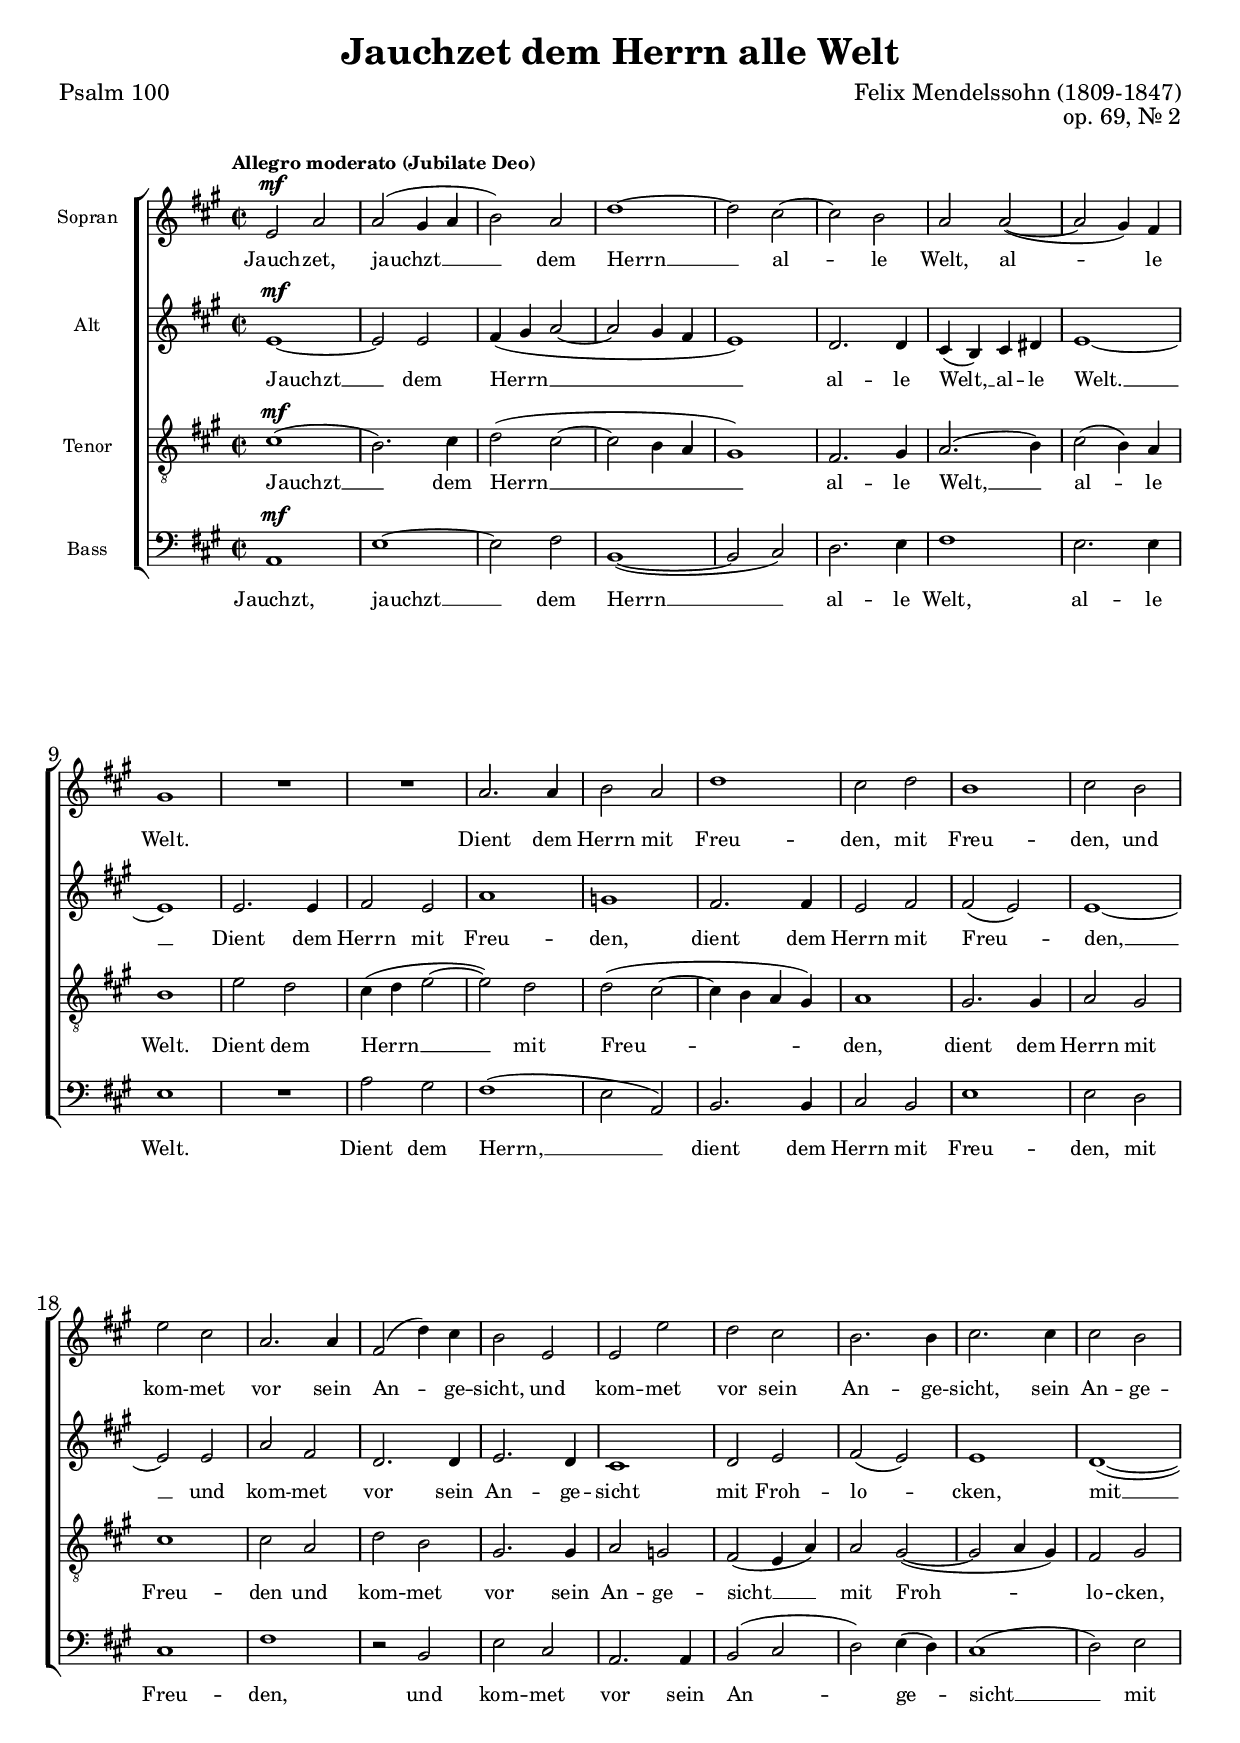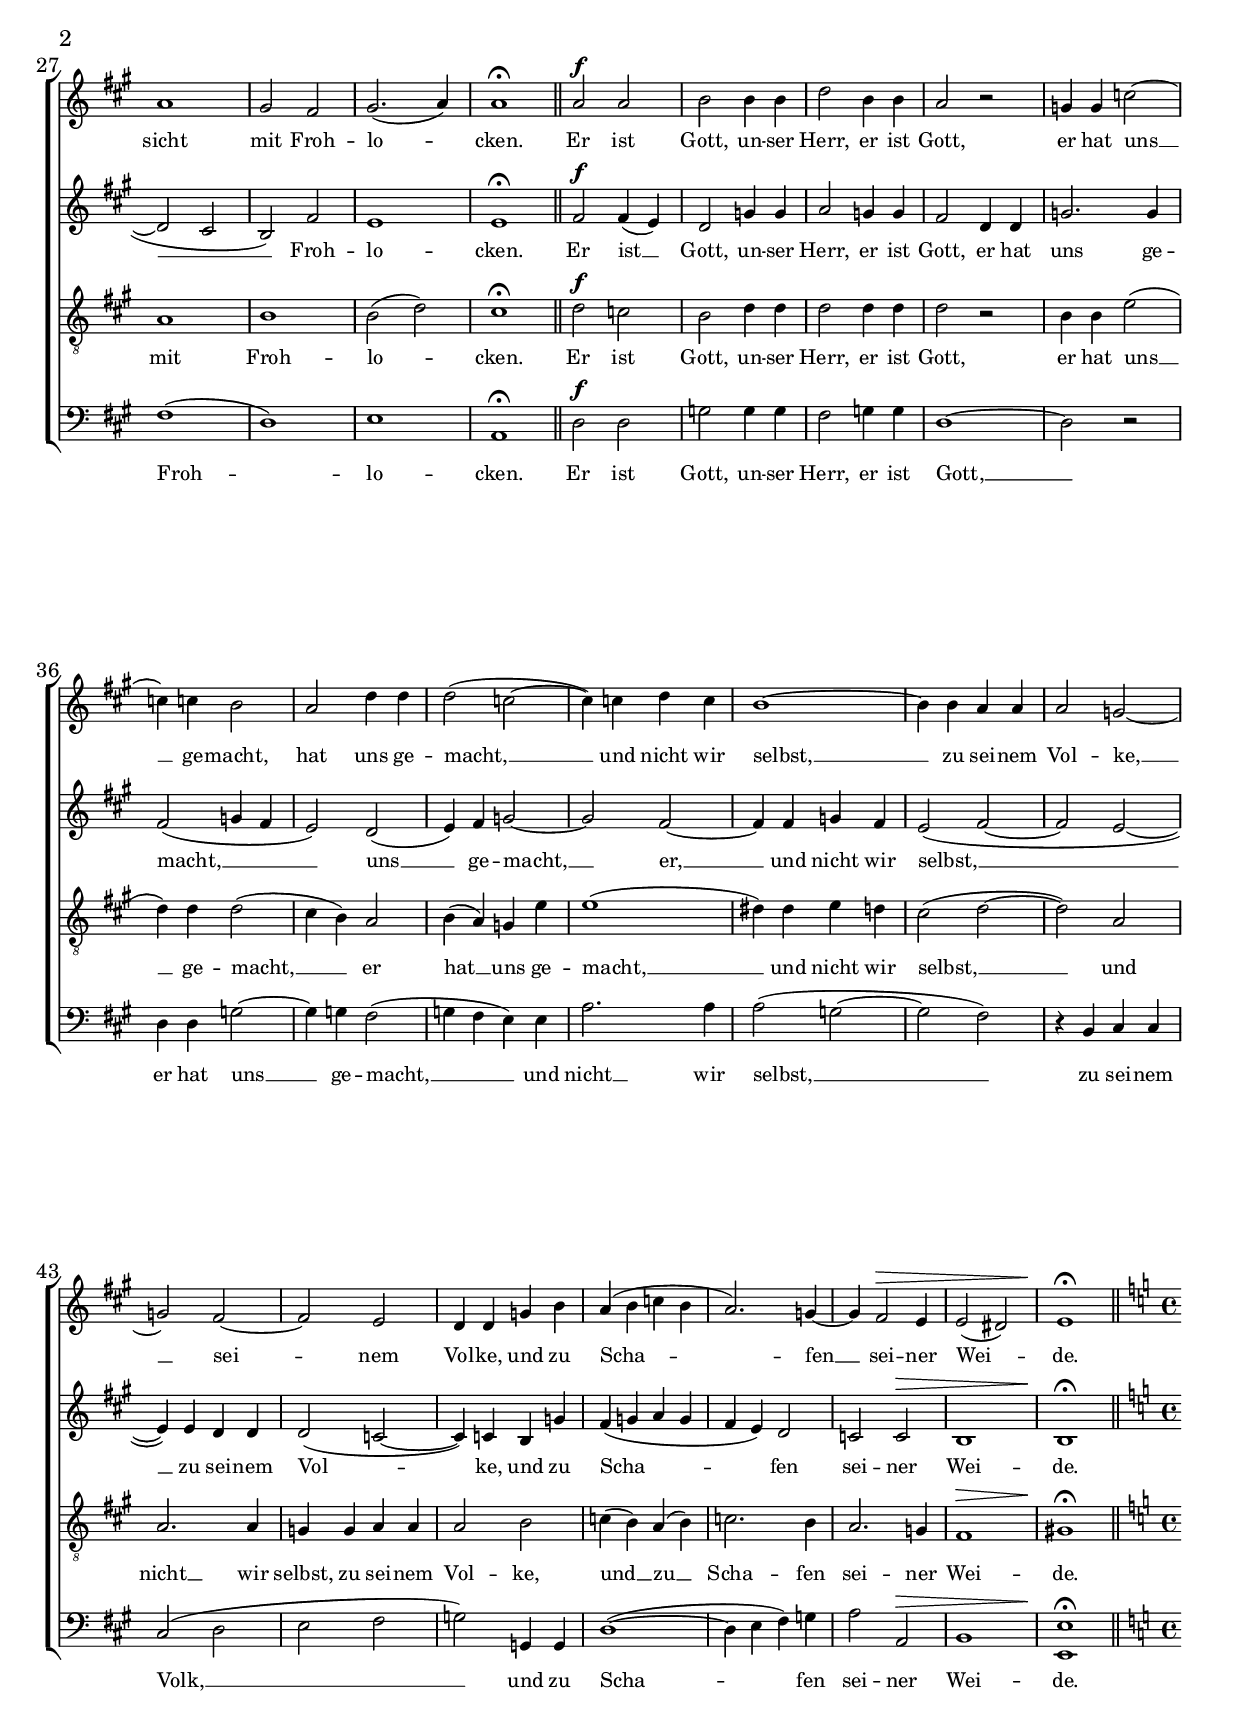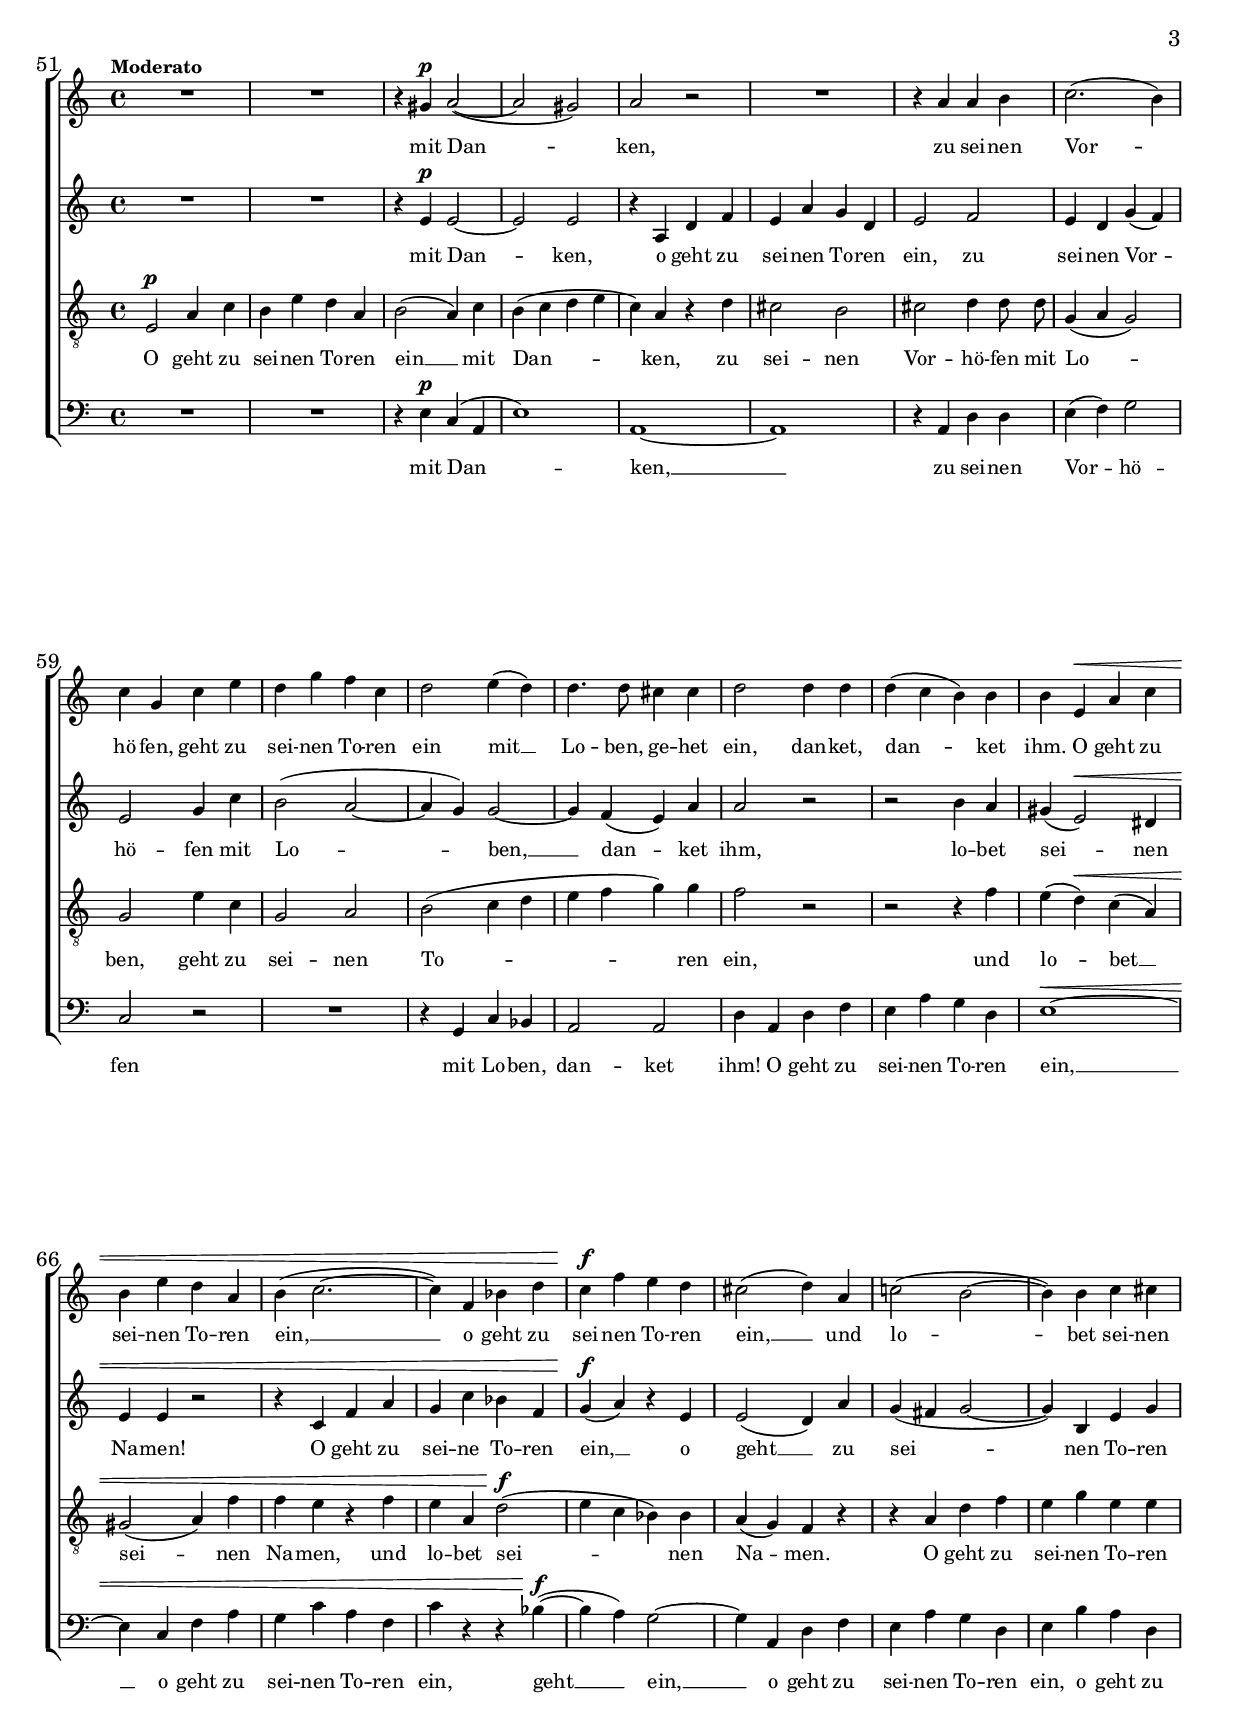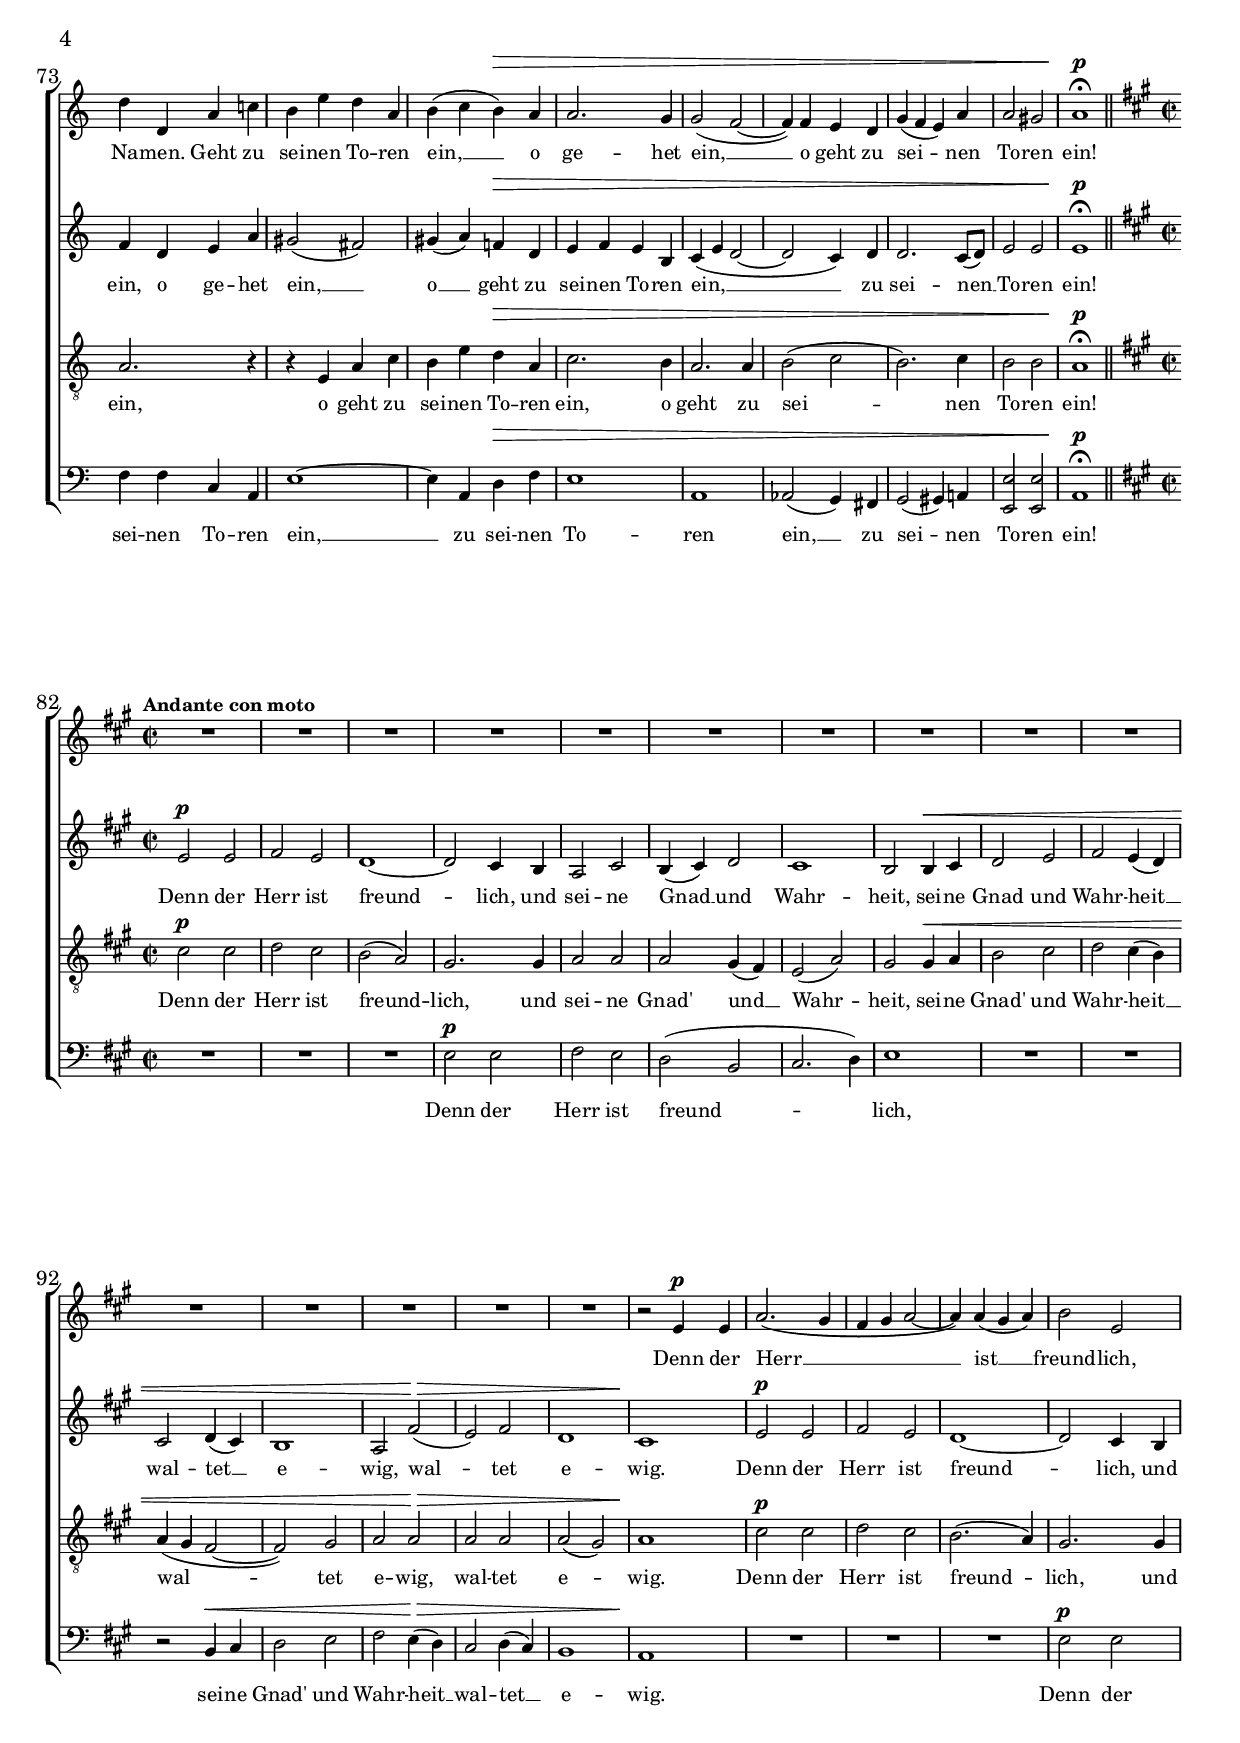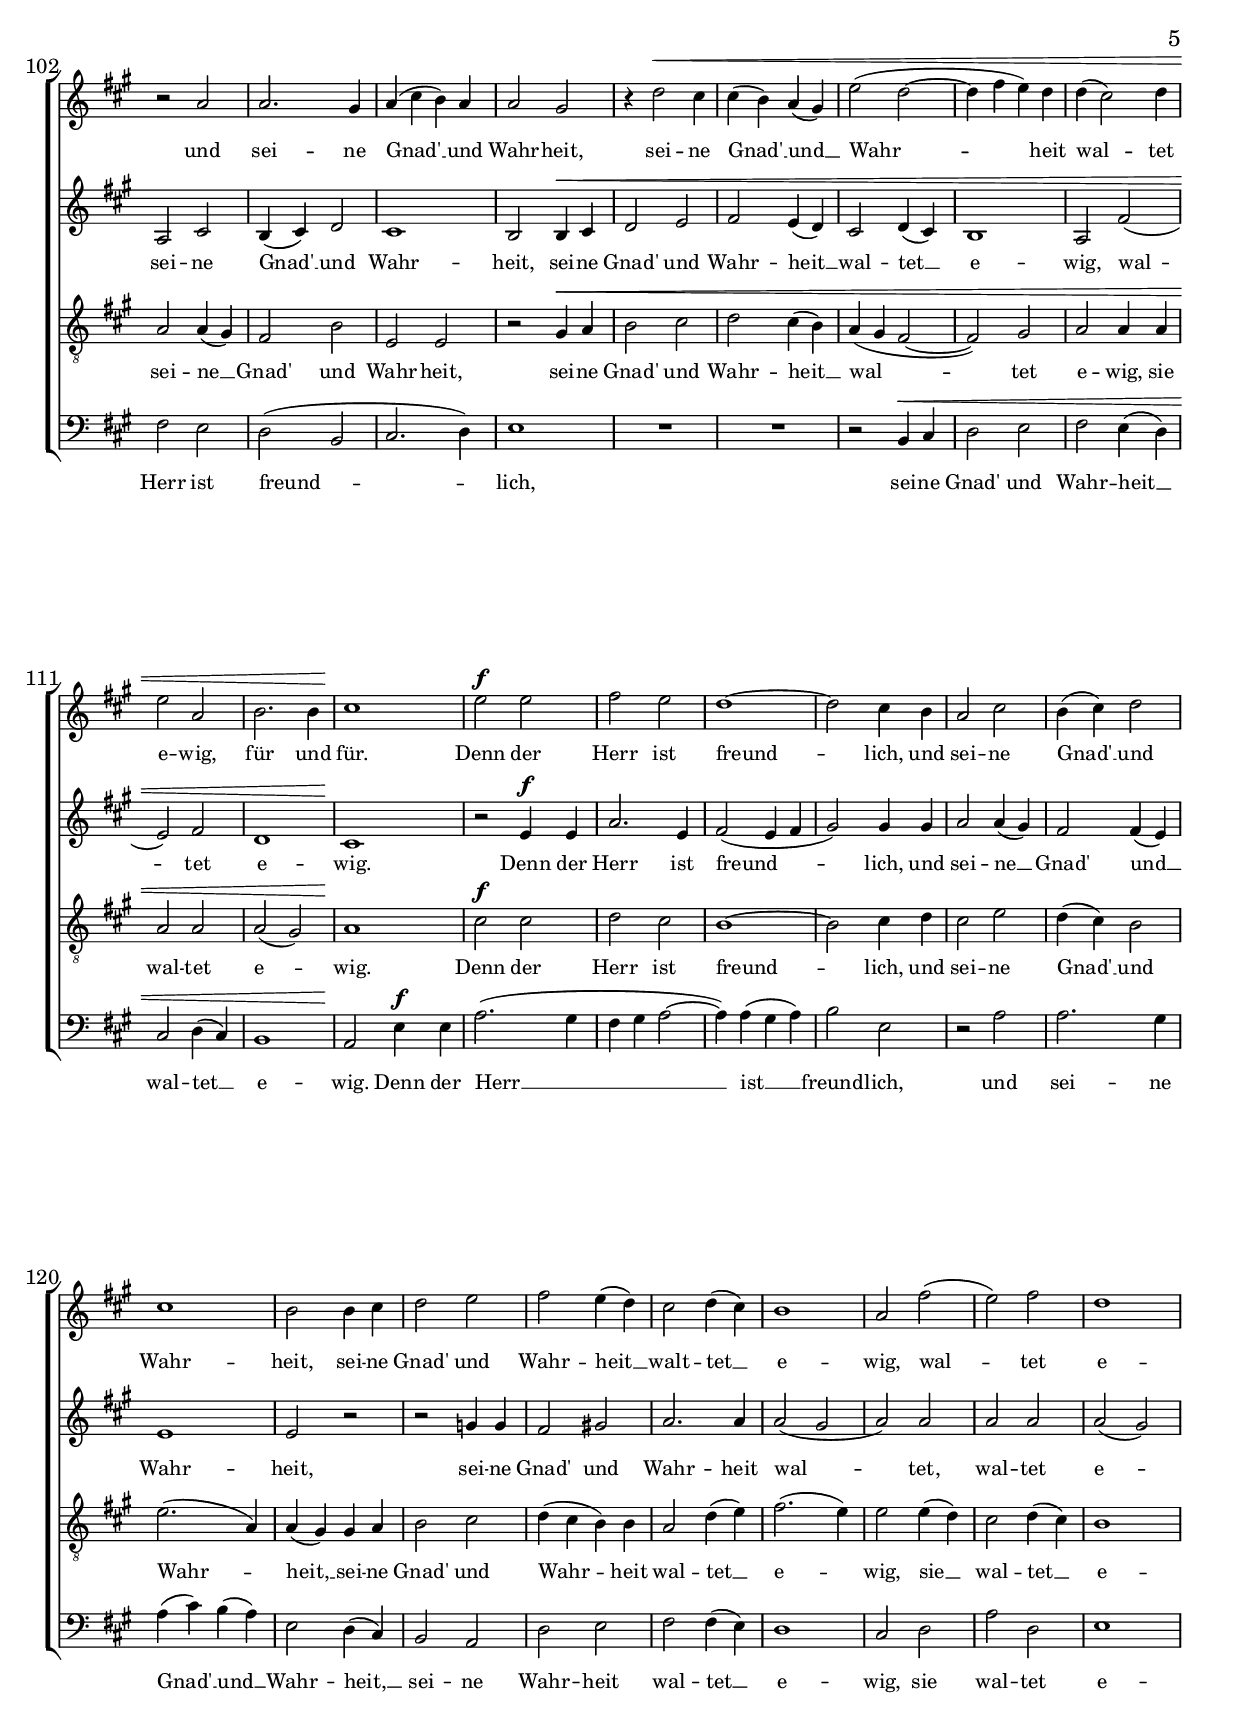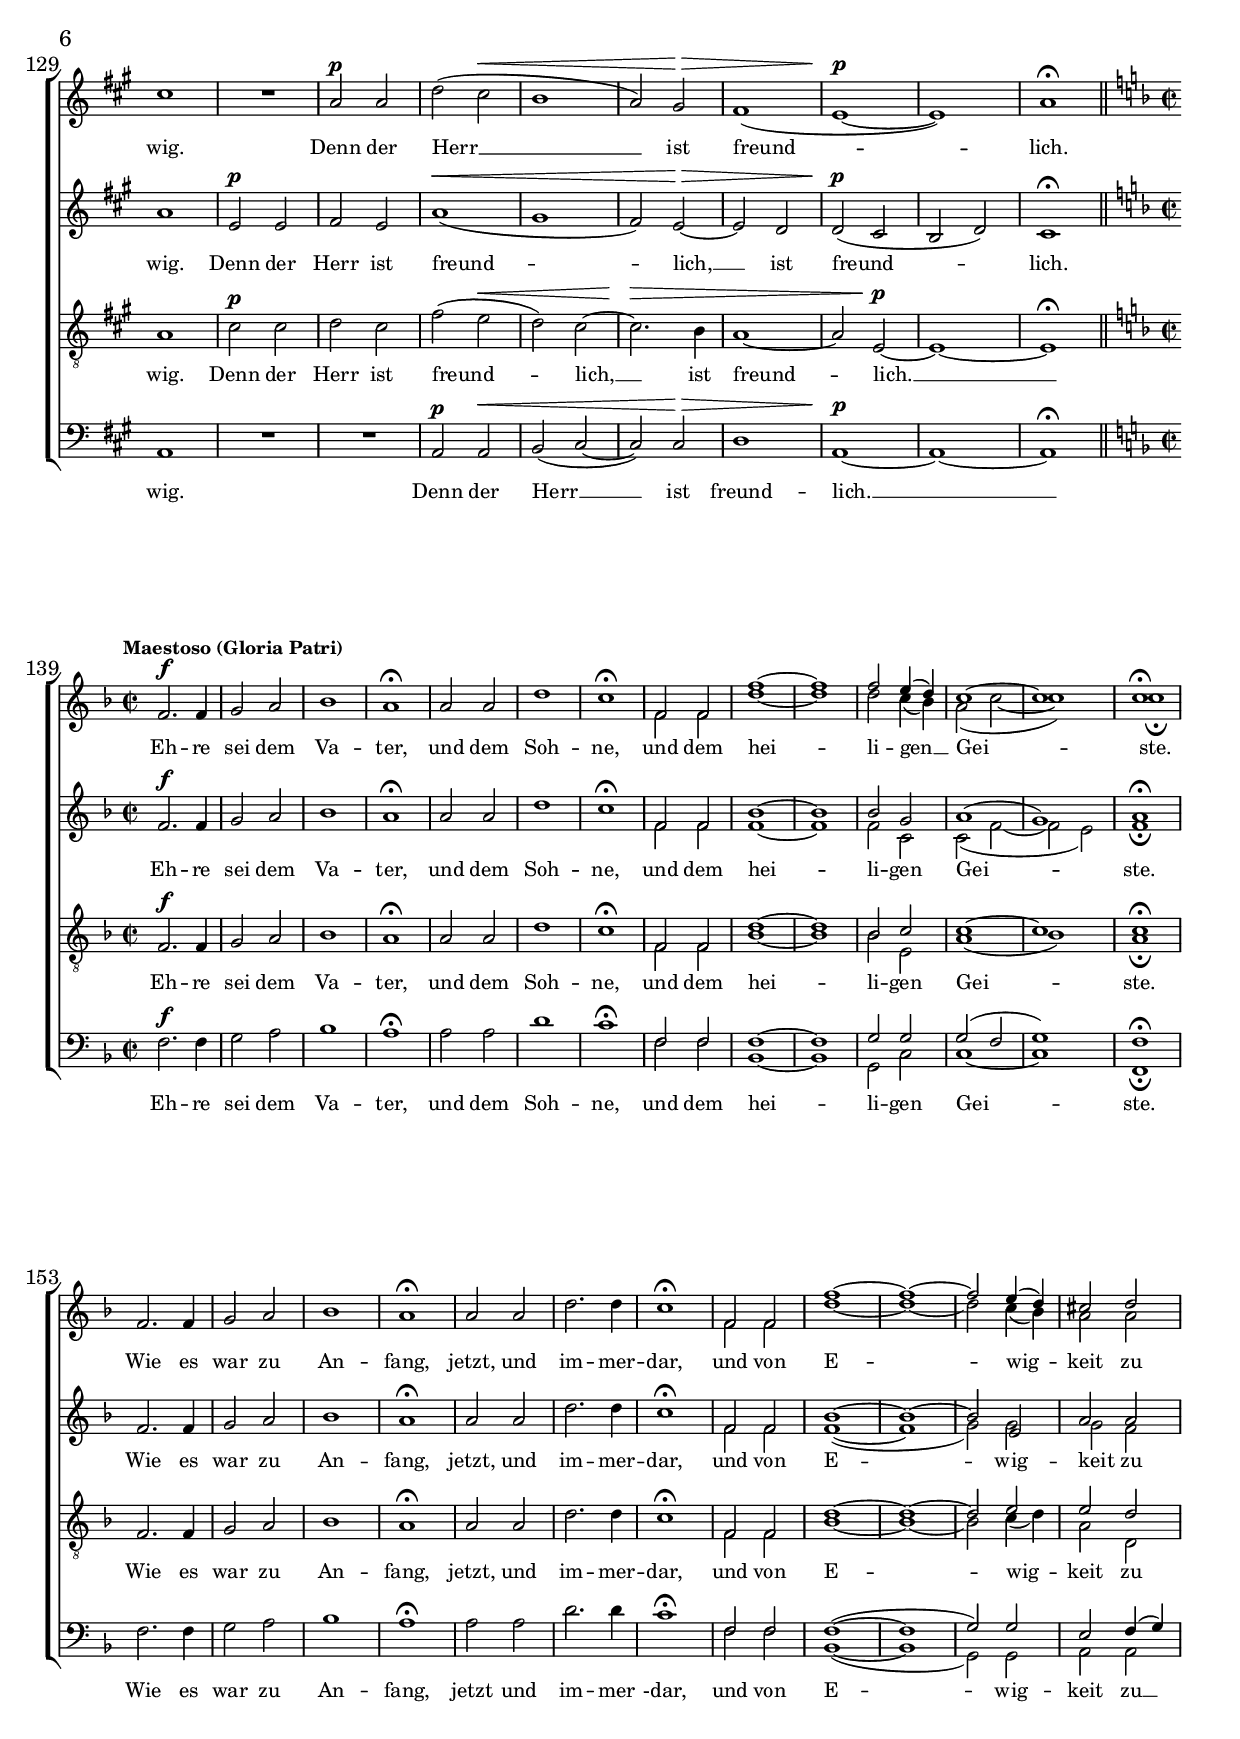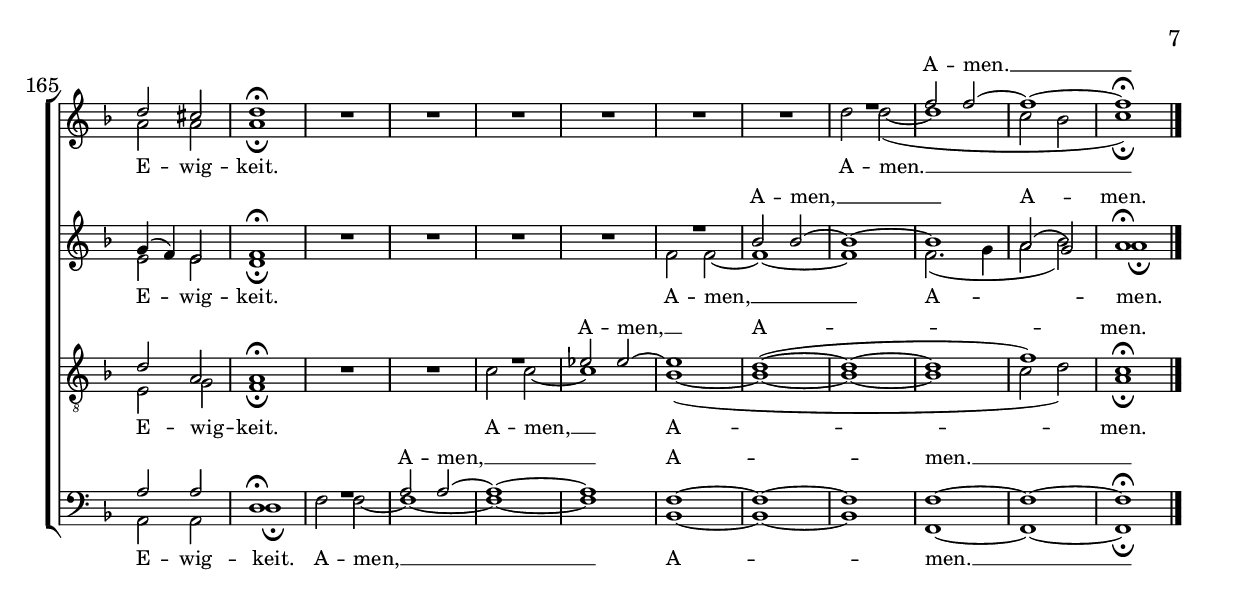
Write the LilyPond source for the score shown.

\version "2.20.0"

\header {
  title = "Jauchzet dem Herrn alle Welt"
  composer = "Felix Mendelssohn (1809-1847)"
  opus = "op. 69, Nr. 2"
  poet = "Psalm 100"
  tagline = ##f
}

\paper {
  #(set-paper-size "a4")
}

\layout {
  #(layout-set-staff-size 16)
  \override Score.BarNumber.font-size = #1
}

\version "2.20.0"

global = {
  \key a \major
  \time 2/2
  \dynamicUp
  \autoBeamOff
}

EhreI = { f2.\f f4 | g2 a | bes1 | a\fermata | a2 a | d1 | c\fermata | }

EhreII = { f2.f4 | g2 a | bes1 | a\fermata | a2 a | d2. d4 |c1\fermata |}


nSopran = \relative c' {
  \global \tempo "Allegro moderato (Jubilate Deo)"
  e2\mf a | a( gis4 a | b2) a | d1~ | d2 cis~ | cis b | a a~( | a gis4) fis | gis1 | R1 |
  R1 | a2. a4 | b2 a | d1 | cis2 d | b1 | cis2 b | e cis | a2. a4 | fis2( d'4) cis | b2 e, |
  e e' | d cis | b2. b4 | cis2. cis4 | cis2 b | a1 | gis2 fis | gis2.( a4) | a1\fermata \bar "||" a2\f a | b b4 b | d2 b4 b |
  
  a2 r | g4 g c2~ | c4 c b2 | a d4 d | d2( c~ | c4) c d c | b1~ | b4 b a a |
  a2 g~ | g fis~ | fis e | d4 d g b | a( b c b | a2.) g4~ | g fis2\> e4 | e2( dis) | e1\!\fermata \bar "||" \break
  \key a \minor \time 4/4 \tempo "Moderato"
  R1 | R | r4 gis4\p a2~( | a gis) | a r | R1 | r4 a a b | c2.( b4) |
  c g c e | d g f c | d2 e4( d) | d4. d8 cis4 cis | d2 d4 d | d( c b) b | b e,\< a c |

  b4 e d a | b( c2.~ | c4) f, bes d | c\f f e d | cis2( d4) a | c2( b~ | b4) b c cis |
  d d, a' c | b e d a | b( c b\>) a | a2. g4 | g2( f~ | f4) f e d | g( f e) a | a2 gis | a1\p\fermata \bar "||" \break
  \key a \major \time 2/2 \tempo "Andante con moto"
  R1*15 |
  r2 e4\p e | a2.( gis4 | fis gis a2~ | a4) a( gis a) | b2 e, |
  
  r a | a2. gis4 | a( cis b) a | a2 gis | r4 d'2\< cis4 | cis( b) a( gis) | e'2( d~ | d4 fis e) d |
  d( cis2) d4 | e2 a, | b2. b4 | cis1\! | e2\f e | fis e | d1~ | d2 cis4 b | a2 cis |
  b4( cis) d2 | cis1 | b2 b4 cis | d2 e | fis e4( d) | cis2 d4( cis) | b1 | a2 fis'( |
  e) fis | d1 | cis | R | a2\p a | d( cis\< | b1 | a2) gis\> | fis1( | e~\p | e) | a\fermata \bar "||" \break
  
  \key f \major \time 2/2 \tempo "Maestoso (Gloria Patri)"
  \EhreI 
  <<
    \new Voice = "s1a" {\voiceOne f,2 f | f'1~ | f | f2 e4( d) | c1~ | c | c\fermata |\break}
    {\voiceTwo f,2 f | d'1~ | d | d2 c4( bes) | a2( c~ | c1) | c\fermata |}
  >>
  \oneVoice \relative c' {\EhreII
                          <<
                            \new Voice = "s1b" {\voiceOne f,2 f | f'1~ | f~ | f2 e4( d) | cis2 d | 
                            d cis | d1\fermata | R1*7 | f2 f~ | f1~ | f\fermata \bar "|."}
                            {\voiceTwo f,2 f | d'1~ | d~ | d2 c4( bes) | a2 a | 
                            a a | a1\fermata | R1*6 | d2 d~( | d1 | c2 bes | c1\fermata) \bar "|."}
                          >>
  }
}


nAlt = \relative c' {
  \global
  e1~\mf | e2 e | fis4( gis a2~ | a gis4 fis | e1) | d2. d4 | cis( b) cis dis | e1~ | e | e2. e4 |
  fis2 e | a1 | g | fis2. fis4 | e2 fis | fis( e) | e1~ | e2 e | a fis | d2. d4 | e2. d4 |
  cis1 | d2 e | fis( e) | e1 | d~( | d2 cis | b) fis' | e1 | e\fermata \bar "||" fis2\f fis4( e) | d2 g4 g | a2 g4 g |
  
  fis2 d4 d | g2. g4 | fis2( g4 fis | e2) d( | e4) fis g2~ | g fis~ | fis4 fis g fis | e2( fis~ |
  fis e~ | e4) e d d | d2( c~ | c4) c b g' | fis( g a g | fis e) d2 | c c\> | b1 | b\!\fermata \bar "||"
  \key a \minor \time 4/4
  R1 | R | r4 e\p e2~ | e e | r4 a, d f | e a g d | e2 f | e4 d g( f ) |
  e2 g4 c | b2( a~ | a4 g) g2~ | g4 f( e) a | a2 r | r b4 a | gis( e2\<) dis4 |
  
  e4 e r2 | r4 c f a | g c bes f | g\f( a) r e | e2( d4) a' | g( fis g2~ | g4) b, e g |
  f d e a | gis2( fis) | gis4( a) f\> d | e f e b | c( e d2~ | d c4) d | d2. c8([ d]) | e2 e | e1\p\fermata \bar "||"
  \key a \major \time 2/2
  e2\p e | fis e | d1~ | d2 cis4 b | a2 cis | b4( cis) d2 | cis1 | b2 b4\< cis | d2 e | fis e4( d) |
  cis2 d4( cis) | b1 | a2 fis'\>( | e) fis | d1 | cis\! | e2\p e | fis e | d1~ | d2 cis4 b |
  
  a2 cis | b4( cis) d2 | cis1 | b2 b4\< cis | d2 e | fis e4( d) | cis2 d4( cis) | b1 |
  a2 fis'( | e) fis | d1 | cis\! | r2 e4\f e | a2. e4 | fis2( e4 fis | gis2) gis4 gis | a2 a4( gis) |
  fis2 fis4( e) | e1 | e2 r | r g4 g | fis2 gis | a2. a4 | a2( gis | a) a |
  a a | a( gis) | a1 | e2\p e | fis e | a1\<( | gis | fis2) e\>~ | e d | d\p( cis | b d) | cis1\fermata \bar "||"
  
  \key f \major \time 2/2
  \EhreI 
  <<
    \new Voice = "a1a" {\voiceOne f,2 f | bes1~ | bes | bes2 g | a1( | g) | a\fermata }
    {\voiceTwo f2 f | f1~ | f | f2 c | c( f~ | f e) | f1\fermata }
  >>
  \oneVoice \EhreII
  <<
    \new Voice = "a1b" {\voiceOne f,2 f | bes1~ | bes~ | bes2 e, | a a |
                        g4( f) e2 | f1\fermata | R1*5 | bes2 bes~ | bes1~ | bes | a2( g) | a1\fermata \bar "|." }
    {\voiceTwo f2 f | f1~( | f | g2) g | g f | 
    e e | d1\fermata | R1*4 | f2 f~ | f1~ | f | f2.( g4 | a2 bes) | a1\fermata \bar "|."}
  >>
}


nTenor = \relative c' {
  \global
  cis1\mf( | b2.) cis4 | d2( cis~ | cis b4 a | gis1) | fis2. gis4 | a2.( b4) | cis2( b4) a | b1 | e2 d |
  cis4( d e2~ | e) d | d( cis~ | cis4 b a gis) | a1 | gis2. gis4 | a2 gis | cis1 | cis2 a | d b | gis2. gis4 |
  a2 g | fis2( e4 a) | a2 gis2~( | gis a4 gis) | fis2 gis | a1 | b | b2( d) | cis1\fermata \bar "||" d2\f c | b d4 d | d2 d4 d |
  
  d2 r | b4 b e2( | d4) d d2( | cis4 b) a2 | b4( a) g e' | e1( | dis4) dis e d | cis2( d~ |
  d) a | a2. a4 | g g a a | a2 b | c4( b) a( b) | c2. b4 | a2. g4 | fis1\> | gis!\!\fermata \bar "||"
  \key a \minor \time 4/4
  e2\p a4 c | b e d a | b2( a4) c | b( c d e | c) a r d | cis2 b | cis d4 d8 d | g,4( a g2) |
  g e'4 c | g2 a | b( c4 d | e f g) g | f2 r | r r4 f | e( d\<) c( a) |
  
  gis2( a4) f' | f e r f | e a, d2\f( | e4 c bes) bes | a( g) f r | r a d f | e g e e | 
  a,2. r4 | r e a c | b e d\> a | c2. b4 | a2. a4 | b2( c | b2.) c4 | b2 b | a1\p\fermata \bar "||"
  \key a \major \time 2/2
  cis2\p cis | d cis | b( a) | gis2. gis4 | a2 a | a gis4( fis) | e2( a) | gis gis4\< a | b2 cis | d cis4( b) |
  a( gis fis2~ | fis) gis | a a\> | a a | a( gis) | a1\! | cis2\p cis | d cis | b2.( a4) | gis2. gis4 |
  
  a2 a4( gis) | fis2 b | e, e | r gis4\< a | b2 cis | d cis4( b) | a( gis fis2~ | fis) gis |
  a a4 a | a2 a | a( gis) | a1\! | cis2\f cis | d cis | b1~ | b2 cis4 d | cis2 e |
  d4( cis) b2 | e2.( a,4) | a( gis) gis a | b2 cis | d4( cis b) b | a2 d4( e) | fis2.( e4) | e2 e4( d) |
  cis2 d4( cis) | b1 | a | cis2\p cis | d cis | fis( e\< | d) cis~ | cis2.\> b4 | a1~ | a2 e\p~| e1~ | e\fermata \bar "||"
  
  \key f \major \time 2/2
  \EhreI
  <<
    \new Voice = "t1a" {\voiceOne f,2 f | d'1~ | d | bes2 c | c1~ | c | c\fermata |}
    {\voiceTwo f,2 f | bes1~ | bes | bes2 e,2 | a1( | bes) | a\fermata |}
  >>
  \oneVoice \EhreII
  <<
    \new Voice = "t1b" {\voiceOne f,2 f | d'1~ | d~ | d2 e | e d |
                        d a | a1\fermata | R1 | R | R | es'2 es~ | es1 | d~( | d~ | d | f) | c\fermata \bar "|." }
    {\voiceTwo f,2 f | bes1~ | bes~ | bes2 c4( d) | a2 d, |
    e g | f1\fermata | R1 | R | c'2 c~ | c1 | bes1~( | bes~ | bes~ | bes | c2 d) | a1\fermata \bar "|."}
  >>
}


nBass = \relative c {
  \global
  a1\mf | e'~ | e2 fis | b,1~( | b2 cis) | d2. e4 | fis1 | e2. e4 | e1 | R |
  a2 gis | fis1( | e2 a,) | b2. b4 | cis2 b | e1 | e2 d | cis1 | fis | r2 b, | e cis |
  a2. a4 | b2( cis | d) e4( d) | cis1( | d2) e | fis1( | d) | e | a,\fermata \bar "||" d2\f d | g g4 g | fis2 g4 g |
  
  d1~ | d2 r | d4 d g2~ | g4 g fis2( | g4 fis e) e | a2. a4 | a2( g~ | g fis) |
  r4 b,4 cis cis | cis2( d | e fis | g) g,4 g | d'1~( | d4 e fis) g | a2 a,\> | b1 | <e e,>1\!\fermata \bar "||"
  \key a \minor \time 4/4
  R1 | R | r4 e\p c( a | e'1) | a,~ | a | r4 a d d | e( f) g2 |
  c, r | R1 | r4 g c bes | a2 a | d4 a d f | e a g d | e1~\< 
  
  e4 c f a | g c a f | c' r r bes~\f( | bes a) g2~ | g4 a, d f | e a g d | e b' a d, |
  f f c a | e'1~ | e4 a, d\> f | e1 | a, | as2( g4) fis4 | g2( gis4) a | <e' e,>2 <e e,> | a,1\p\fermata \bar "||"
  \key a \major \time 2/2
  R1 | R | R | e'2\p e | fis e | d( b | cis2. d4) | e1 | R | R |
  r2 b4\< cis | d2 e | fis e4\>( d) | cis2 d4( cis) | b1 | a\! | R | R | R | e'2\p e |
  
  fis2 e | d( b | cis2. d4) | e1 | R | R | r2 b4\< cis | d2 e |
  fis e4( d) | cis2 d4( cis) | b1 | a2\! e'4\f e | a2.( gis4 | fis gis a2~ | a4) a( gis a) | b2 e, | r a |
  a2. gis4 | a( cis) b( a) | e2 d4( cis) | b2 a | d e | fis fis4( e) | d1 | cis2 d |
  a' d, | e1 | a, | R | R | a2\p a\< | b( cis~ | cis) cis\> | d1 | a\p~ | a~ | a\fermata \bar "||"
  
  \key f \major \time 2/2
  \relative c {\EhreI
  <<
    \new Voice = "b1a" {\voiceOne f,2 f | f1~ | f | g2 g | g( f | g1) | f\fermata | }
     {\voiceTwo f2 f | bes,1~ | bes | g2 c | c1~ | c | f,\fermata | }
  >>
  \oneVoice \relative c {\EhreII
  <<
    \new Voice = "b1b" {\voiceOne f,2 f | f1~( | f | g2) g | e f4( g) | 
                                  a2 a | d,1\fermata | R1 | a'2 a~ | a1~ | a | f~ | f~ | f | f~ | f~ | f\fermata \bar "|." }
    {\voiceTwo f2 f | bes,1~( | bes | g2) g | a a |
                a a | d1\fermata | f2 f~ | f1~ | f~ | f | bes,~ | bes~ | bes | f~ | f~ | f\fermata \bar "|." }
  >>
  }
  }
}

\version "2.20.0"

tEhreI = \lyricmode { Eh -- re sei dem Va -- ter, und dem Soh -- ne, und dem hei -- li -- gen Gei -- ste. }

tEhreII = \lyricmode { Wie es war zu An -- fang, jetzt, und im -- mer -- dar, und von E -- wig -- keit zu E -- wig -- keit.  }

Amen = \lyricmode { A -- men, __ A -- men. }

tSopran = \lyricmode {
  Jauch -- zet, jauchzt __ dem Herrn __ al -- le Welt, al -- le Welt.
  Dient dem Herrn mit Freu -- den, mit Freu -- den, und kom -- met vor sein An -- ge -- sicht, und 
  kom -- met vor sein An -- ge -- sicht, sein An -- ge -- sicht mit Froh -- lo -- cken. Er ist Gott, un -- ser Herr, er ist
  
  Gott, er hat uns __ ge -- macht, hat uns ge -- macht, __ und nicht wir selbst, __ zu sei -- nem
  Vol -- ke, __ sei -- nem  Vol -- ke, und zu Scha -- fen __ sei -- ner Wei -- de.
  mit Dan -- ken, zu sei -- nen Vor --
  hö -- fen, geht zu sei -- nen To -- ren ein mit __ Lo -- ben, ge -- het ein, dan -- ket, dan -- ket ihm. O geht zu
  
  sei -- nen To -- ren ein, __ o geht zu sei -- nen To -- ren ein, __ und lo -- bet sei -- nen
  Na -- men. Geht zu sei -- nen To -- ren ein, __ o ge -- het ein, __ o geht zu sei -- nen To -- ren ein!
  %
  Denn der Herr __ ist __ freund -- lich, 
  
  und sei -- ne Gnad' __ und Wahr -- heit, sei -- ne Gnad' __ und __ Wahr -- heit
  wal -- tet e -- wig, für und für. Denn der Herr ist freund -- lich, und sei -- ne
  Gnad'  __ und Wahr -- heit, sei -- ne Gnad' und Wahr -- heit __ walt -- tet __ e -- wig, wal --
  tet e -- wig. Denn der Herr __ ist freund -- lich.
  
  Eh -- re sei dem Va -- ter, und dem Soh -- ne, und dem hei -- li -- gen __ Gei -- ste.
  \tEhreII A -- men. __
  
}

tAlt = \lyricmode {
  Jauchzt __ dem Herrn __ al -- le Welt, __ al -- le Welt. __ Dient dem
  Herrn mit Freu -- den, dient dem Herrn mit Freu -- den, __ und kom -- met vor sein An -- ge --
  sicht mit Froh -- lo -- cken, mit __ Froh -- lo -- cken. Er ist __ Gott, un -- ser Herr, er ist
  
  Gott, er hat uns ge -- macht, __ uns __ ge -- macht, __ er, __ und nicht wir selbst, __
  zu sei -- nem Vol -- ke, und zu Scha -- fen sei -- ner Wei -- de.
  mit Dan -- ken, o geht zu sei -- nen To -- ren ein, zu sei -- nen Vor -- 
  hö -- fen mit Lo -- ben, __ dan -- ket ihm, lo -- bet sei -- nen
  
  Na -- men! O geht zu sei -- ne To -- ren ein, __ o geht __ zu sei -- nen To -- ren
  ein, o ge -- het ein, __ o __ geht zu sei -- nen To -- ren ein, __ zu sei -- nen __ To -- ren ein!
  Denn der Herr ist freund -- lich, und sei -- ne Gnad __ und Wahr -- heit, sei -- ne Gnad und Wahr -- heit __
  wal -- tet __ e -- wig, wal -- tet e -- wig. Denn der Herr ist freund -- lich, und 
  
  sei -- ne Gnad' __ und Wahr -- heit, sei -- ne Gnad' und Wahr -- heit __ wal -- tet __ e --
  wig, wal -- tet e -- wig. Denn der Herr ist freund -- lich, und sei -- ne __
  Gnad' und __ Wahr -- heit, sei -- ne Gnad' und Wahr -- heit wal -- tet,
  wal -- tet e -- wig. Denn der Herr ist freund -- lich, __ ist freund -- lich.
  
  \tEhreI
  \tEhreII
  \Amen
}

tTenor = \lyricmode {
  Jauchzt __ dem Herrn __ al -- le Welt, __ al -- le Welt. Dient dem
  Herrn __ mit Freu -- den, dient dem Herrn mit Freu -- den und kom -- met vor sein
  An -- ge -- sicht __ mit Froh -- lo -- cken, mit Froh -- lo -- cken. Er ist Gott, un -- ser Herr, er ist
  
  Gott, er hat uns __ ge -- macht, __ er hat __ uns ge -- macht, __ und nicht wir selbst, __
  und nicht __ wir selbst, zu sei -- nem Vol -- ke, und __ zu __ Scha -- fen sei -- ner Wei -- de.
  O geht zu sei -- nen To -- ren ein __ mit Dan -- ken, zu sei -- nen Vor -- hö -- fen mit Lo --
  ben, geht zu sei -- nen To -- ren ein, und lo -- bet __
  
  sei -- nen Na -- men, und lo -- bet sei -- nen Na -- men. O geht zu sei -- nen To -- ren
  ein, o geht zu sei -- nen To -- ren ein, o geht zu sei -- nen To -- ren ein!
  Denn der Herr ist freund -- lich, und sei -- ne Gnad' und __ Wahr -- heit, sei -- ne Gnad' und Wahr -- heit __
  wal -- tet e -- wig, wal -- tet e -- wig. Denn der Herr ist freund -- lich, und
  
  sei -- ne __ Gnad' und Wahr -- heit, sei -- ne Gnad' und Wahr -- heit __ wal -- tet
  e -- wig, sie wal -- tet e -- wig. Denn der Herr ist freund -- lich, und sei -- ne
  Gnad' __ und Wahr -- heit, __ sei -- ne Gnad' und Wahr -- heit wal -- tet __ e -- wig, sie __
  wal -- tet __ e -- wig. Denn der Herr ist freund -- lich, __ ist freund -- lich. __
  
  \tEhreI 
  \tEhreII
  \Amen
}

tBass = \lyricmode {
  Jauchzt, jauchzt __ dem Herrn __ al -- le Welt, al -- le Welt.
  Dient dem Herrn, __ dient dem Herrn mit Freu -- den, mit Freu -- den, und kom -- met
  vor sein An -- ge -- sicht __ mit Froh -- lo -- cken. Er ist Gott, un -- ser Herr, er ist
  
  Gott, __ er hat uns __ ge -- macht, __ und nicht __ wir selbst, __
  zu sei -- nem Volk, __ und zu Scha -- fen sei -- ner Wei -- de.
  mit Dan -- ken, __ zu sei -- nen Vor -- hö --
  fen mit Lo -- ben, dan -- ket ihm! O geht zu sei -- nen To -- ren ein, __
  
  o geht zu sei -- nen To -- ren ein, geht __ ein, __ o geht zu sei -- nen To -- ren ein, o geht zu
  sei -- nen To -- ren ein, __ zu sei -- nen To -- ren ein, __ zu sei -- nen To -- ren ein!
  Denn der Herr ist freund -- lich,
  sei -- ne Gnad' und Wahr -- heit __ wal -- tet __ e -- wig. Denn der
  
  Herr ist freund -- lich, sei -- ne Gnad' und 
  Wahr -- heit __ wal -- tet __ e -- wig. Denn der Herr __ ist __ freund -- lich, und
  sei -- ne Gnad' __ und __ Wahr -- heit, __ sei -- ne Wahr -- heit wal -- tet __ e -- wig, sie
  wal -- tet e -- wig. Denn der Herr __ ist freund -- lich. __
  
  \tEhreI
  Wie es war zu An -- fang, jetzt und im -- mer -dar, und von E -- wig -- keit zu __
  E -- wig -- keit. A -- men, __ A -- men. __
}

tBI = \lyricmode {
  \repeat unfold 9 {\skip 4} A -- men, __ A -- men. __
}



chormidi = \with {midiInstrument = "choir aahs"}

sSopran = 
  \new Staff  = "zSopran"
    \with {
      instrumentName = "Sopran"
      \chormidi
      \consists "Merge_rests_engraver"
    } 
    <<
      { 
        \new Voice = "vSopran" {\nSopran}
      }
      \new Lyrics \lyricsto "vSopran" {\tSopran}
      \new Lyrics \with {alignAboveContext = "zSopran"} \lyricsto "s1b" {\repeat unfold 9 {\skip 4} A -- men. __ }
    >>

sAlt = 
  \new Staff  = "zAlt"
    \with {
      instrumentName = "Alt"
      \chormidi
      \consists "Merge_rests_engraver"
    } 
    <<
      { 
        \new Voice = "vAlt" {\nAlt}
      }
      \new Lyrics \lyricsto "vAlt" {\tAlt}
      \new Lyrics \with {alignAboveContext = "zAlt"} \lyricsto "a1b" {\repeat unfold 9 {\skip 4} \Amen }
    >>

sTenor = 
  \new Staff  = "zTenor"
    \with {
      instrumentName = "Tenor"
      \chormidi
      \consists "Merge_rests_engraver"
    } 
    <<
      { 
        \new Voice = "vTenor" {\clef "violin_8" \nTenor}
      }
      \new Lyrics \lyricsto "vTenor" {\tTenor}
      \new Lyrics \with {alignAboveContext = "zTenor"} \lyricsto "t1b" {\repeat unfold 9 {\skip 4} \Amen}
    >>

sBass = 
  \new Staff  = "zBass"
    \with {
      instrumentName = "Bass"
      \chormidi
      \consists "Merge_rests_engraver"
    } 
    <<
      { 
        \new Voice = "vBass" {\clef bass \nBass}
      }
      \new Lyrics \lyricsto "vBass" {\tBass}
      \new Lyrics \with {alignAboveContext = "zBass"} \lyricsto "b1b" {\tBI} 
    >>

%%%%%%%%%%%%%%%%%%%%%%%%%%%%%%%%%%%%%%%%%%%%%%%%%%%%%%%%%%%%%%%%%%%%%%%%%%%%%%%%%%%
%%% ACHTUNG: Alle dim/cresc wurden aus praktischen Gründen durch >/< ersetzt!!! %%%
%%% Dabei langes < gezogen von 75-81 und 106-112, orig. jew. 2 dim nacheinander %%%
%%%%%%%%%%%%%%%%%%%%%%%%%%%%%%%%%%%%%%%%%%%%%%%%%%%%%%%%%%%%%%%%%%%%%%%%%%%%%%%%%%%

\score {
  \new ChoirStaff <<
    \accidentalStyle Score.modern % damit Erinnerungsvorzeichen nächster Takt
    \sSopran
    \sAlt
    \sTenor
    \sBass
  >>
  \layout { }
  \midi {
    \tempo 2=90
  }
}
